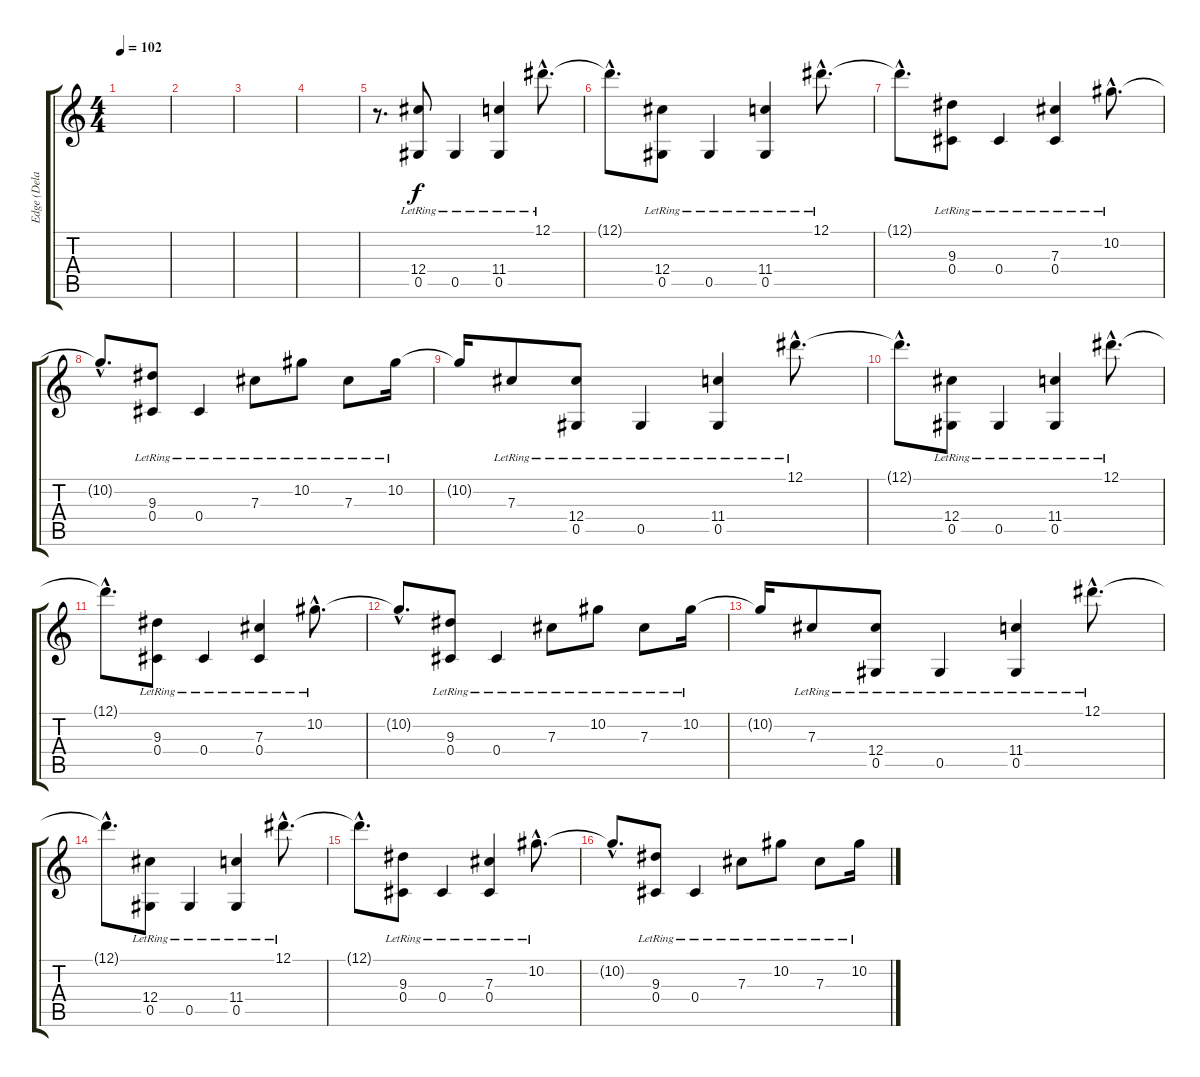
\track ("Edge (Delay)" "Edge (Dela") {instrument electricguitarjazz}
\staff {score tabs}
\tuning (Eb4 Bb3 Gb3 Db3 Ab2 Eb2) {hide}
\ts (4 4)
\tempo 102
\clef g2
\ks c
|
|
|
|
r.8{d} (12.4{lr} 0.5{lr}).8 0.5{lr}.4 (11.4{lr} 0.5{lr}).4 12.1{hac lr}.8{d} |
12.1{hac t}.8{d} (12.4{lr} 0.5{lr}).8 0.5{lr}.4 (11.4{lr} 0.5{lr}).4 12.1{hac lr}.8{d} |
12.1{hac t}.8{d} (9.3{lr} 0.4{lr}).8 0.4{lr}.4 (7.3{lr} 0.4{lr}).4 10.2{hac lr}.8{d} |
10.2{hac t}.8{d} (9.3{lr} 0.4{lr}).8 0.4{lr}.4 7.3{lr}.8 10.2{lr}.8 7.3{lr}.8 10.2{lr}.16 |
10.2{t}.16 7.3{lr}.8 (12.4{lr} 0.5{lr}).8 0.5{lr}.4 (11.4{lr} 0.5{lr}).4 12.1{hac lr}.8{d} |
12.1{hac t}.8{d} (12.4{lr} 0.5{lr}).8 0.5{lr}.4 (11.4{lr} 0.5{lr}).4 12.1{hac lr}.8{d} |
12.1{hac t}.8{d} (9.3{lr} 0.4{lr}).8 0.4{lr}.4 (7.3{lr} 0.4{lr}).4 10.2{hac lr}.8{d} |
10.2{hac t}.8{d} (9.3{lr} 0.4{lr}).8 0.4{lr}.4 7.3{lr}.8 10.2{lr}.8 7.3{lr}.8 10.2{lr}.16 |
10.2{t}.16 7.3{lr}.8 (12.4{lr} 0.5{lr}).8 0.5{lr}.4 (11.4{lr} 0.5{lr}).4 12.1{hac lr}.8{d} |
12.1{hac t}.8{d} (12.4{lr} 0.5{lr}).8 0.5{lr}.4 (11.4{lr} 0.5{lr}).4 12.1{hac lr}.8{d} |
12.1{hac t}.8{d} (9.3{lr} 0.4{lr}).8 0.4{lr}.4 (7.3{lr} 0.4{lr}).4 10.2{hac lr}.8{d} |
10.2{hac t}.8{d} (9.3{lr} 0.4{lr}).8 0.4{lr}.4 7.3{lr}.8 10.2{lr}.8 7.3{lr}.8 10.2{lr}.16
